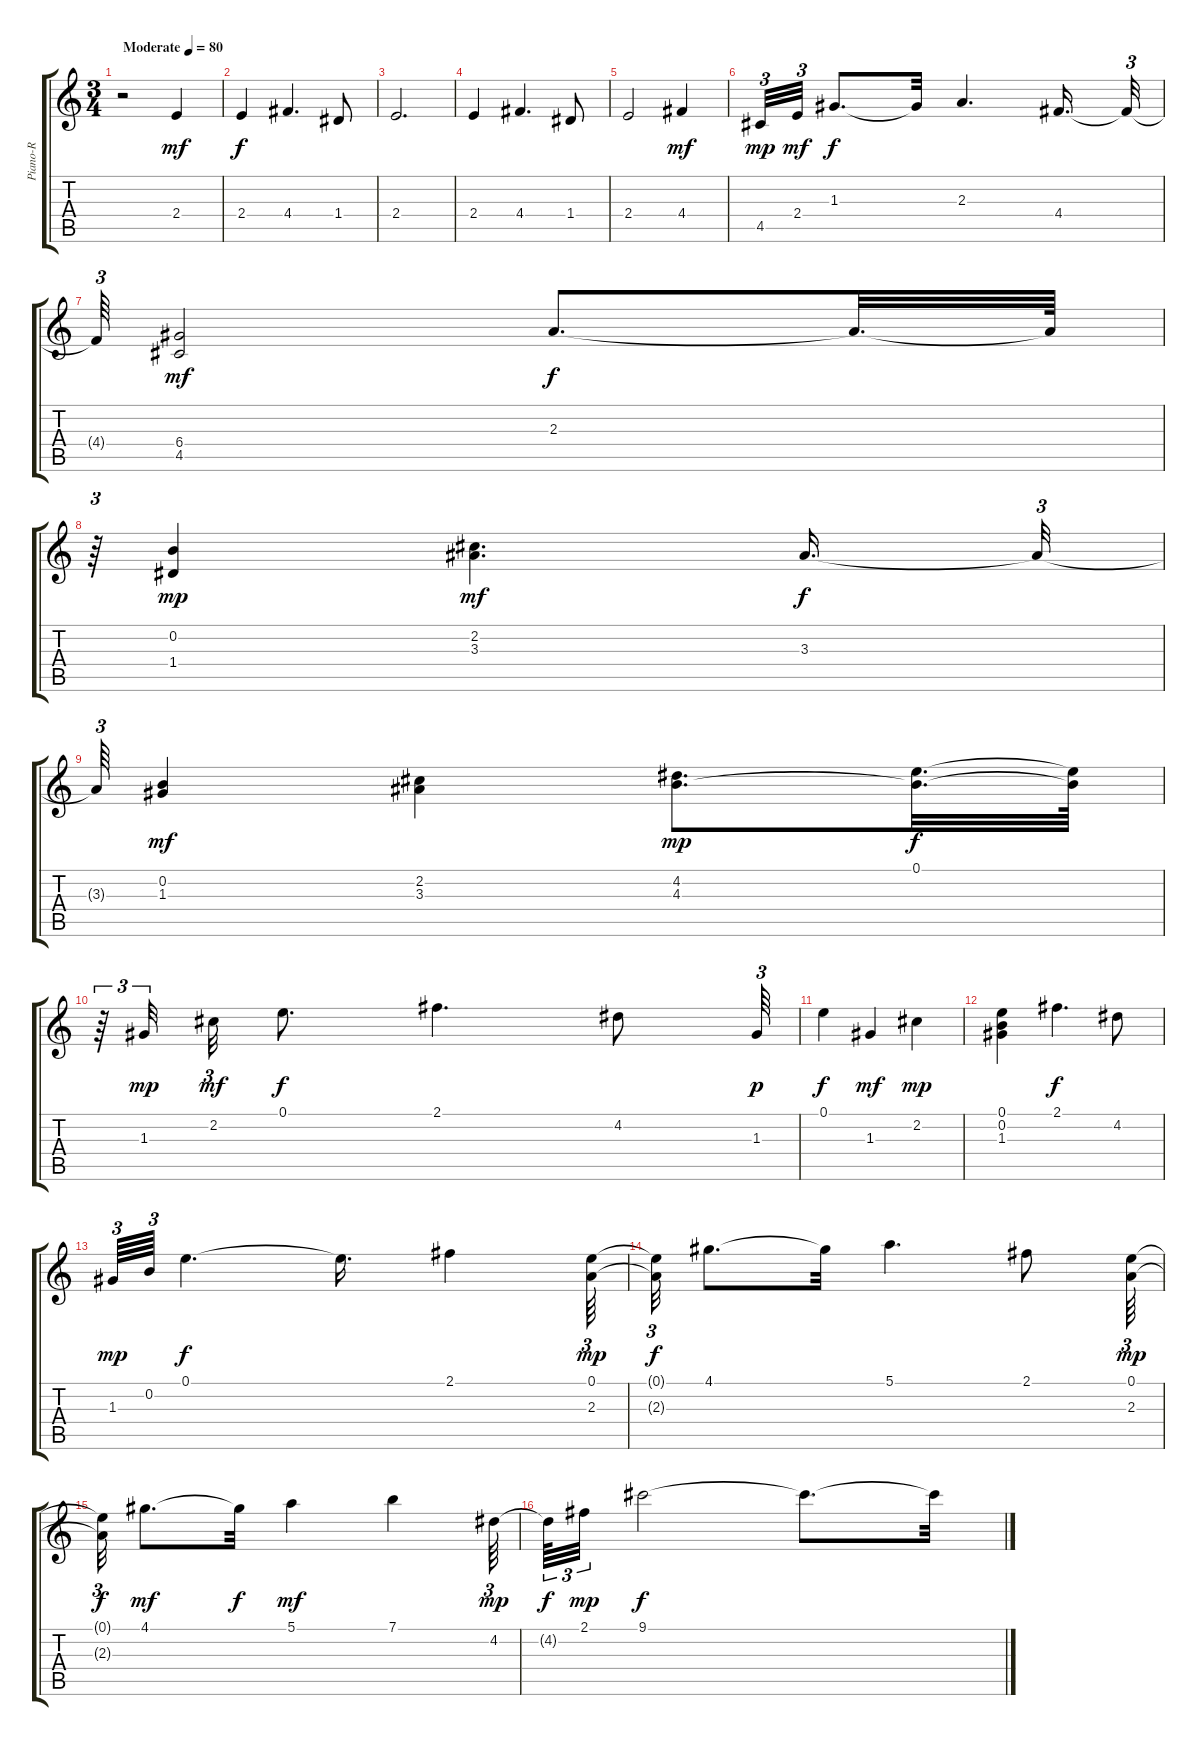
\track ("Piano-R" "Piano-R") {instrument acousticguitarnylon}
\staff {score tabs}
\tuning (E4 B3 G3 D3 A2 E2) {hide}
\ts (3 4)
\tempo (80 "Moderate")
\clef g2
\ks c
r.2{dy mf instrument acousticguitarnylon} 2.4.4 |
2.4.4{dy f} 4.4.4{d} 1.4.8 |
2.4.2{d} |
2.4.4 4.4.4{d} 1.4.8 |
2.4.2 4.4.4{dy mf} |
4.5.32{tu (3 2) dy mp} 2.4.32{tu (3 2) dy mf} 1.3.8{d dy f} 1.3{t}.32 2.3.4{d} 4.4.16{d} 4.4{t}.32{tu (3 2)} |
4.4{t}.64{tu (3 2)} (6.4 4.5).2{dy mf} 2.3.8{d dy f} 2.3{t}.32{d} 2.3{t}.64 |
r.64{tu (3 2)} (0.2 1.4).4{dy mp} (2.2 3.3).4{d dy mf} 3.3.16{d dy f} 3.3{t}.32{tu (3 2)} |
3.3{t}.64{tu (3 2)} (0.2 1.3).4{dy mf} (2.2 3.3).4 (4.2 4.3).8{d dy mp} (0.1 4.3{t}).32{d dy f} (0.1{t} 4.3{t}).64 |
r.64{tu (3 2)} 1.3.32{tu (3 2) dy mp beam splitsecondary} 2.2.32{tu (3 2) dy mf} 0.1.8{d dy f} 2.1.4{d} 4.2.8 1.3.64{tu (3 2) dy p} |
0.1.4{dy f} 1.3.4{dy mf} 2.2.4{dy mp} |
(0.1 0.2 1.3).4 2.1.4{d dy f} 4.2.8 |
1.3.64{tu (3 2) dy mp} 0.2.64{tu (3 2)} 0.1.4{d dy f} 0.1{t}.16{d} 2.1.4 (0.1 2.3).64{tu (3 2) dy mp} |
(0.1{t} 2.3{t}).32{tu (3 2) dy f} 4.1.8{d} 4.1{t}.32 5.1.4{d} 2.1.8 (0.1 2.3).64{tu (3 2) dy mp} |
(0.1{t} 2.3{t}).32{tu (3 2) dy f} 4.1.8{d dy mf} 4.1{t}.32{dy f} 5.1.4{dy mf} 7.1.4 4.2.64{tu (3 2) dy mp} |
4.2{t}.64{tu (3 2) dy f} 2.1.32{tu (3 2) dy mp} 9.1.2{dy f} 9.1{t}.8{d} 9.1{t}.32
